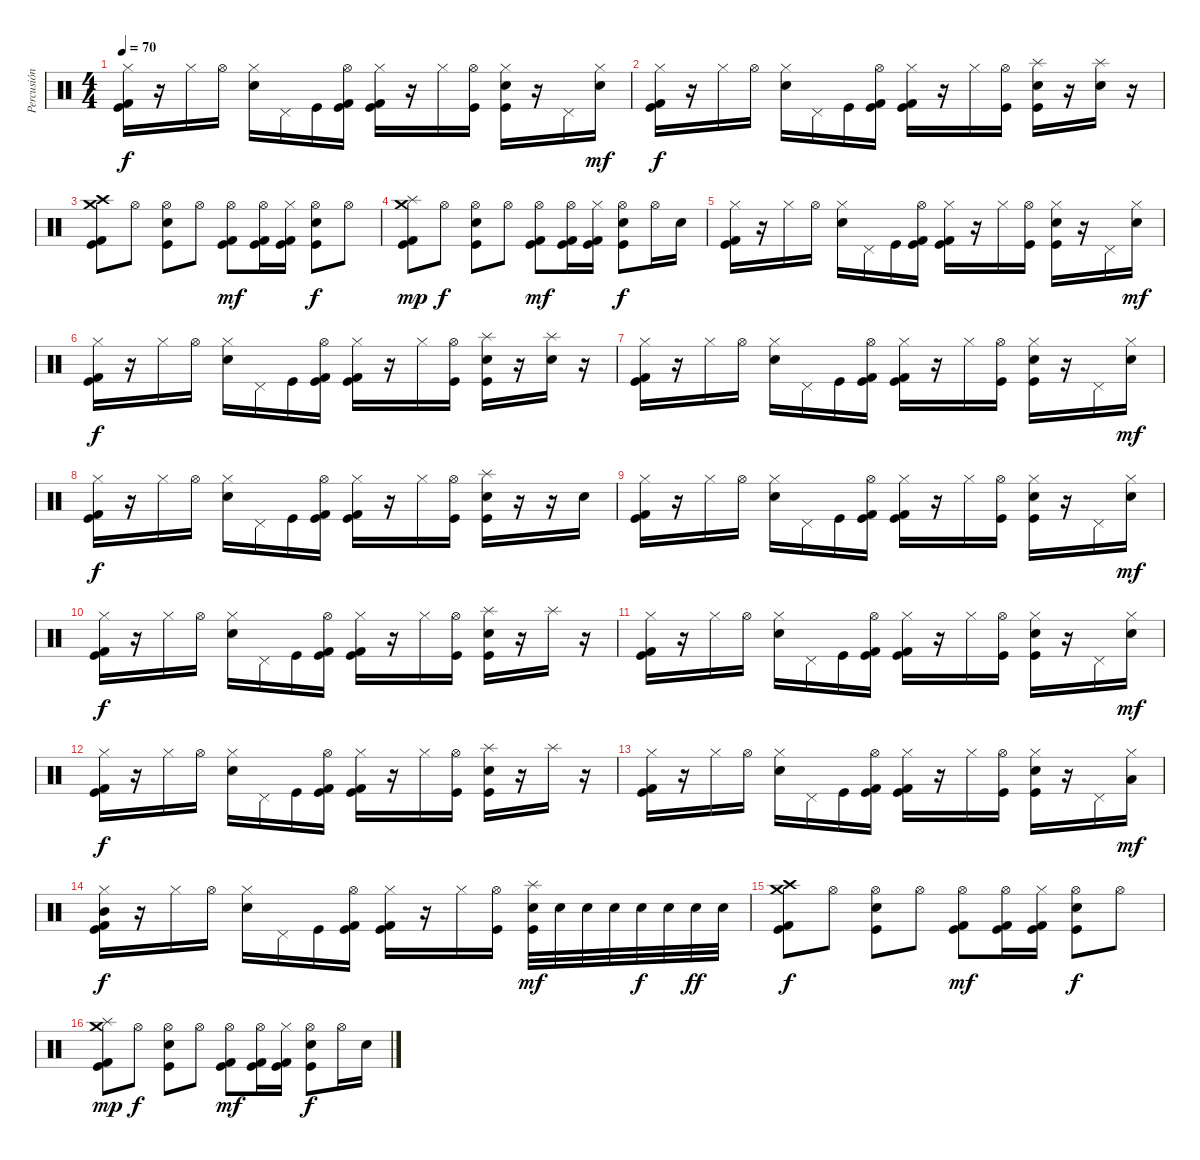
\track ("Percusión" "Percusión") {instrument percussion}
\staff {score}
\articulation defaults
\ts (4 4)
\tempo 70
\clef neutral
\ks c
("Hi-Hat (closed)" "Kick (hit) 2" "Kick (hit)").16{dy f} r.16 "Hi-Hat (closed)".16 "Hi-Hat (open)".16 ("Hi-Hat (closed)" "Electric Snare (hit)").16 "Pedal Hi-Hat (hit)".16 "Kick (hit)".16 ("Hi-Hat (open)" "Kick (hit) 2" "Kick (hit)").16 ("Hi-Hat (closed)" "Kick (hit) 2" "Kick (hit)").16 r.16 "Hi-Hat (closed)".16 ("Hi-Hat (open)" "Kick (hit)").16 ("Hi-Hat (closed)" "Electric Snare (hit)" "Kick (hit)").16 r.16 "Pedal Hi-Hat (hit)".16 ("Hi-Hat (closed)" "Electric Snare (hit)").16{dy mf} |
("Hi-Hat (closed)" "Kick (hit) 2" "Kick (hit)").16{dy f} r.16 "Hi-Hat (closed)".16 "Hi-Hat (open)".16 ("Hi-Hat (closed)" "Electric Snare (hit)").16 "Pedal Hi-Hat (hit)".16 "Kick (hit)".16 ("Hi-Hat (open)" "Kick (hit) 2" "Kick (hit)").16 ("Hi-Hat (closed)" "Kick (hit) 2" "Kick (hit)").16 r.16 "Hi-Hat (closed)".16 ("Hi-Hat (open)" "Kick (hit)").16 ("Splash (hit)" "Electric Snare (hit)" "Kick (hit)").16 r.16 ("Splash (hit)" "Electric Snare (hit)").16 r.16 |
("Crash medium (hit)" "Crash high (hit)" "Kick (hit) 2" "Kick (hit)").8 "Hi-Hat (open)".8 ("Hi-Hat (open)" "Electric Snare (hit)" "Kick (hit)").8 "Hi-Hat (open)".8 ("Hi-Hat (open)" "Kick (hit) 2" "Kick (hit)").8{dy mf} ("Hi-Hat (open)" "Kick (hit)" "Kick (hit) 2").16 ("Hi-Hat (closed)" "Kick (hit)" "Kick (hit) 2").16 ("Hi-Hat (open)" "Electric Snare (hit)" "Kick (hit)").8{dy f} "Hi-Hat (open)".8 |
("Crash medium (hit)" "Splash (hit)" "Kick (hit) 2" "Kick (hit)").8{dy mp} "Hi-Hat (open)".8{dy f} ("Hi-Hat (open)" "Electric Snare (hit)" "Kick (hit)").8 "Hi-Hat (open)".8 ("Hi-Hat (open)" "Kick (hit) 2" "Kick (hit)").8{dy mf} ("Hi-Hat (open)" "Kick (hit)" "Kick (hit) 2").16 ("Hi-Hat (closed)" "Kick (hit)" "Kick (hit) 2").16 ("Hi-Hat (open)" "Electric Snare (hit)" "Kick (hit)").8{dy f} "Hi-Hat (open)".16 "Electric Snare (hit)".16 |
("Hi-Hat (closed)" "Kick (hit) 2" "Kick (hit)").16 r.16 "Hi-Hat (closed)".16 "Hi-Hat (open)".16 ("Hi-Hat (closed)" "Electric Snare (hit)").16 "Pedal Hi-Hat (hit)".16 "Kick (hit)".16 ("Hi-Hat (open)" "Kick (hit) 2" "Kick (hit)").16 ("Hi-Hat (closed)" "Kick (hit) 2" "Kick (hit)").16 r.16 "Hi-Hat (closed)".16 ("Hi-Hat (open)" "Kick (hit)").16 ("Hi-Hat (closed)" "Electric Snare (hit)" "Kick (hit)").16 r.16 "Pedal Hi-Hat (hit)".16 ("Hi-Hat (closed)" "Electric Snare (hit)").16{dy mf} |
("Hi-Hat (closed)" "Kick (hit) 2" "Kick (hit)").16{dy f} r.16 "Hi-Hat (closed)".16 "Hi-Hat (open)".16 ("Hi-Hat (closed)" "Electric Snare (hit)").16 "Pedal Hi-Hat (hit)".16 "Kick (hit)".16 ("Hi-Hat (open)" "Kick (hit) 2" "Kick (hit)").16 ("Hi-Hat (closed)" "Kick (hit) 2" "Kick (hit)").16 r.16 "Hi-Hat (closed)".16 ("Hi-Hat (open)" "Kick (hit)").16 ("Splash (hit)" "Electric Snare (hit)" "Kick (hit)").16 r.16 ("Splash (hit)" "Electric Snare (hit)").16 r.16 |
("Hi-Hat (closed)" "Kick (hit) 2" "Kick (hit)").16 r.16 "Hi-Hat (closed)".16 "Hi-Hat (open)".16 ("Hi-Hat (closed)" "Electric Snare (hit)").16 "Pedal Hi-Hat (hit)".16 "Kick (hit)".16 ("Hi-Hat (open)" "Kick (hit) 2" "Kick (hit)").16 ("Hi-Hat (closed)" "Kick (hit) 2" "Kick (hit)").16 r.16 "Hi-Hat (closed)".16 ("Hi-Hat (open)" "Kick (hit)").16 ("Hi-Hat (closed)" "Electric Snare (hit)" "Kick (hit)").16 r.16 "Pedal Hi-Hat (hit)".16 ("Hi-Hat (closed)" "Electric Snare (hit)").16{dy mf} |
("Hi-Hat (closed)" "Kick (hit) 2" "Kick (hit)").16{dy f} r.16 "Hi-Hat (closed)".16 "Hi-Hat (open)".16 ("Hi-Hat (closed)" "Electric Snare (hit)").16 "Pedal Hi-Hat (hit)".16 "Kick (hit)".16 ("Hi-Hat (open)" "Kick (hit) 2" "Kick (hit)").16 ("Hi-Hat (closed)" "Kick (hit) 2" "Kick (hit)").16 r.16 "Hi-Hat (closed)".16 ("Hi-Hat (open)" "Kick (hit)").16 ("Splash (hit)" "Electric Snare (hit)" "Kick (hit)").16 r.16 r.16 "Electric Snare (hit)".16 |
("Hi-Hat (closed)" "Kick (hit) 2" "Kick (hit)").16 r.16 "Hi-Hat (closed)".16 "Hi-Hat (open)".16 ("Hi-Hat (closed)" "Electric Snare (hit)").16 "Pedal Hi-Hat (hit)".16 "Kick (hit)".16 ("Hi-Hat (open)" "Kick (hit) 2" "Kick (hit)").16 ("Hi-Hat (closed)" "Kick (hit) 2" "Kick (hit)").16 r.16 "Hi-Hat (closed)".16 ("Hi-Hat (open)" "Kick (hit)").16 ("Hi-Hat (closed)" "Electric Snare (hit)" "Kick (hit)").16 r.16 "Pedal Hi-Hat (hit)".16 ("Hi-Hat (closed)" "Electric Snare (hit)").16{dy mf} |
("Hi-Hat (closed)" "Kick (hit) 2" "Kick (hit)").16{dy f} r.16 "Hi-Hat (closed)".16 "Hi-Hat (open)".16 ("Hi-Hat (closed)" "Electric Snare (hit)").16 "Pedal Hi-Hat (hit)".16 "Kick (hit)".16 ("Hi-Hat (open)" "Kick (hit) 2" "Kick (hit)").16 ("Hi-Hat (closed)" "Kick (hit) 2" "Kick (hit)").16 r.16 "Hi-Hat (closed)".16 ("Hi-Hat (open)" "Kick (hit)").16 ("Splash (hit)" "Electric Snare (hit)" "Kick (hit)").16 r.16 "Splash (hit)".16 r.16 |
("Hi-Hat (closed)" "Kick (hit) 2" "Kick (hit)").16 r.16 "Hi-Hat (closed)".16 "Hi-Hat (open)".16 ("Hi-Hat (closed)" "Electric Snare (hit)").16 "Pedal Hi-Hat (hit)".16 "Kick (hit)".16 ("Hi-Hat (open)" "Kick (hit) 2" "Kick (hit)").16 ("Hi-Hat (closed)" "Kick (hit) 2" "Kick (hit)").16 r.16 "Hi-Hat (closed)".16 ("Hi-Hat (open)" "Kick (hit)").16 ("Hi-Hat (closed)" "Electric Snare (hit)" "Kick (hit)").16 r.16 "Pedal Hi-Hat (hit)".16 ("Hi-Hat (closed)" "Electric Snare (hit)").16{dy mf} |
("Hi-Hat (closed)" "Kick (hit) 2" "Kick (hit)").16{dy f} r.16 "Hi-Hat (closed)".16 "Hi-Hat (open)".16 ("Hi-Hat (closed)" "Electric Snare (hit)").16 "Pedal Hi-Hat (hit)".16 "Kick (hit)".16 ("Hi-Hat (open)" "Kick (hit) 2" "Kick (hit)").16 ("Hi-Hat (closed)" "Kick (hit) 2" "Kick (hit)").16 r.16 "Hi-Hat (closed)".16 ("Hi-Hat (open)" "Kick (hit)").16 ("Splash (hit)" "Electric Snare (hit)" "Kick (hit)").16 r.16 "Splash (hit)".16 r.16 |
("Hi-Hat (closed)" "Kick (hit) 2" "Kick (hit)").16 r.16 "Hi-Hat (closed)".16 "Hi-Hat (open)".16 ("Hi-Hat (closed)" "Electric Snare (hit)").16 "Pedal Hi-Hat (hit)".16 "Kick (hit)".16 ("Hi-Hat (open)" "Kick (hit) 2" "Kick (hit)").16 ("Hi-Hat (closed)" "Kick (hit) 2" "Kick (hit)").16 r.16 "Hi-Hat (closed)".16 ("Hi-Hat (open)" "Kick (hit)").16 ("Hi-Hat (closed)" "Electric Snare (hit)" "Kick (hit)").16 r.16 "Pedal Hi-Hat (hit)".16 ("Hi-Hat (closed)" "Low Tom (hit)").16{dy mf} |
("Hi-Hat (closed)" "Mid Tom (hit)" "Kick (hit) 2" "Kick (hit)").16{dy f} r.16 "Hi-Hat (closed)".16 "Hi-Hat (open)".16 ("Hi-Hat (closed)" "Electric Snare (hit)").16 "Pedal Hi-Hat (hit)".16 "Kick (hit)".16 ("Hi-Hat (open)" "Kick (hit) 2" "Kick (hit)").16 ("Hi-Hat (closed)" "Kick (hit) 2" "Kick (hit)").16 r.16 "Hi-Hat (closed)".16 ("Hi-Hat (open)" "Kick (hit)").16 ("Splash (hit)" "Electric Snare (hit)" "Kick (hit)").32{dy mf} "Electric Snare (hit)".32 "Electric Snare (hit)".32 "Electric Snare (hit)".32 "Electric Snare (hit)".32{dy f} "Electric Snare (hit)".32 "Electric Snare (hit)".32{dy ff} "Electric Snare (hit)".32 |
("Crash medium (hit)" "Crash high (hit)" "Kick (hit) 2" "Kick (hit)").8{dy f} "Hi-Hat (open)".8 ("Hi-Hat (open)" "Electric Snare (hit)" "Kick (hit)").8 "Hi-Hat (open)".8 ("Hi-Hat (open)" "Kick (hit) 2" "Kick (hit)").8{dy mf} ("Hi-Hat (open)" "Kick (hit)" "Kick (hit) 2").16 ("Hi-Hat (closed)" "Kick (hit)" "Kick (hit) 2").16 ("Hi-Hat (open)" "Electric Snare (hit)" "Kick (hit)").8{dy f} "Hi-Hat (open)".8 |
("Crash medium (hit)" "Splash (hit)" "Kick (hit) 2" "Kick (hit)").8{dy mp} "Hi-Hat (open)".8{dy f} ("Hi-Hat (open)" "Electric Snare (hit)" "Kick (hit)").8 "Hi-Hat (open)".8 ("Hi-Hat (open)" "Kick (hit) 2" "Kick (hit)").8{dy mf} ("Hi-Hat (open)" "Kick (hit)" "Kick (hit) 2").16 ("Hi-Hat (closed)" "Kick (hit)" "Kick (hit) 2").16 ("Hi-Hat (open)" "Electric Snare (hit)" "Kick (hit)").8{dy f} "Hi-Hat (open)".16 "Electric Snare (hit)".16
